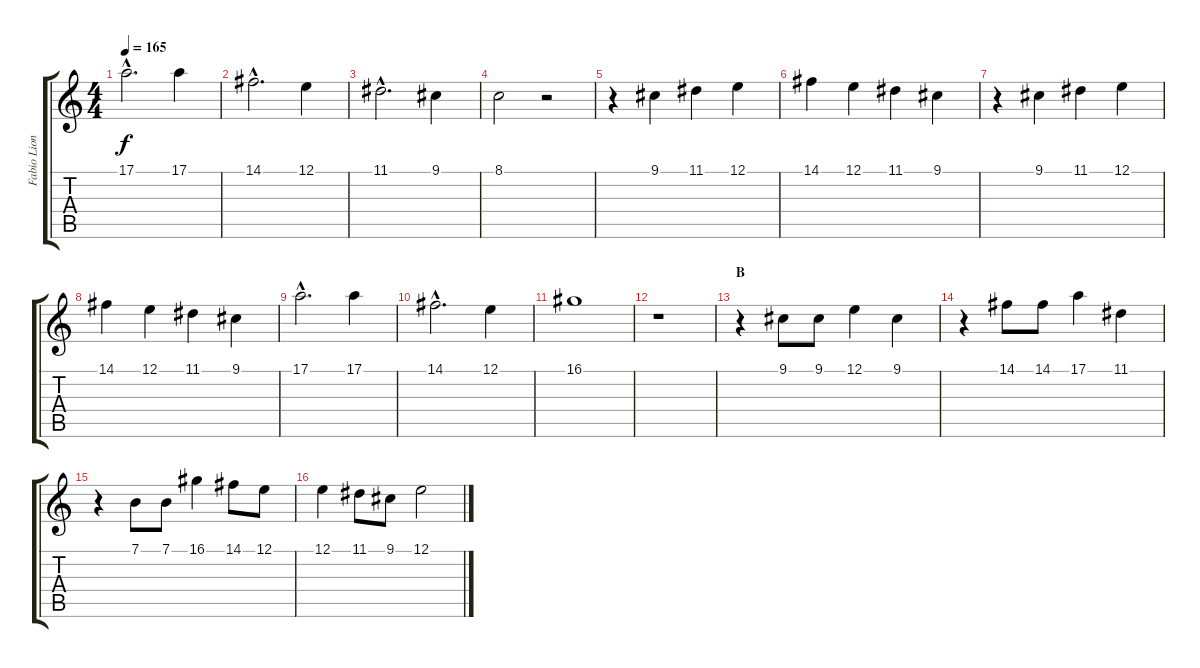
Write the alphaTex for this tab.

\track ("Fabio Lione (Vocals)" "Fabio Lion") {instrument lead6voice}
\staff {score tabs}
\tuning (E4 B3 G3 D3 A2 E2) {hide}
\ts (4 4)
\tempo 165
\clef g2
\ks c
17.1{hac}.2{d dy f} 17.1.4 |
14.1{hac}.2{d} 12.1.4 |
11.1{hac}.2{d} 9.1.4 |
8.1.2 r.2 |
r.4 9.1.4 11.1.4 12.1.4 |
14.1.4 12.1.4 11.1.4 9.1.4 |
r.4 9.1.4 11.1.4 12.1.4 |
14.1.4 12.1.4 11.1.4 9.1.4 |
17.1{hac}.2{d} 17.1.4 |
14.1{hac}.2{d} 12.1.4 |
16.1.1 |
r.1 |
\section ("" "B")
r.4 9.1.8 9.1.8 12.1.4 9.1.4 |
r.4 14.1.8 14.1.8 17.1.4 11.1.4 |
r.4 7.1.8 7.1.8 16.1.4 14.1.8 12.1.8 |
12.1.4 11.1.8 9.1.8 12.1.2
